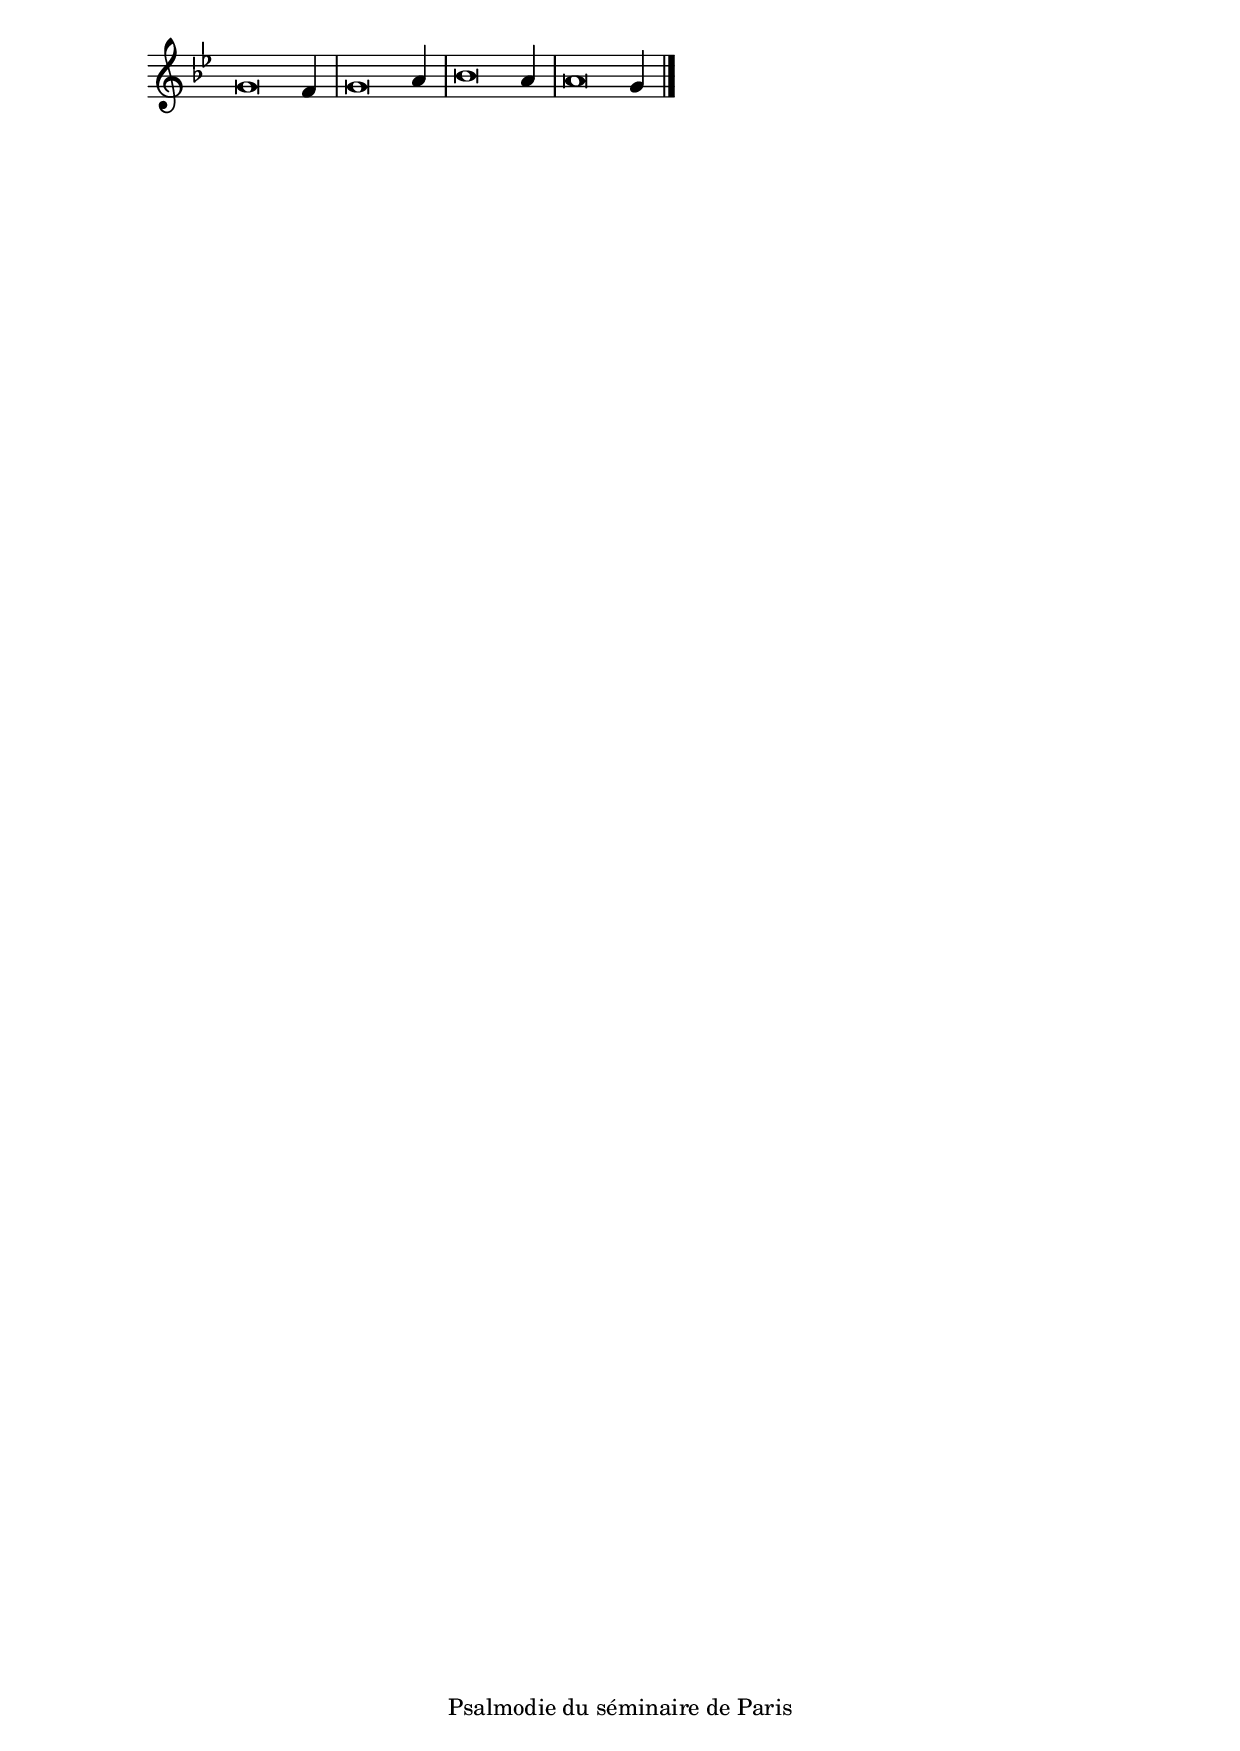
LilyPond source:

\version "2.20.0"
\language "italiano"

stemOff = \hide Staff.Stem
stemOn  = \undo \stemOff

\header {
  %title = "Psaume 118-XIX"
  %tagline = ##f
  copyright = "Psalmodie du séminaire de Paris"
}

\score {
  \new Staff \with { \remove "Time_signature_engraver" }
  \relative
  {
    \key sol \minor
    \cadenzaOn
    \stemOff sol'\breve \stemOn fa4
    \bar "|"
    \stemOff sol\breve \stemOn la4
    \bar "|"
    \stemOff sib\breve \stemOn la4
    \bar "|"
    \stemOff la\breve \stemOn sol4
    \bar "|."
  }
}